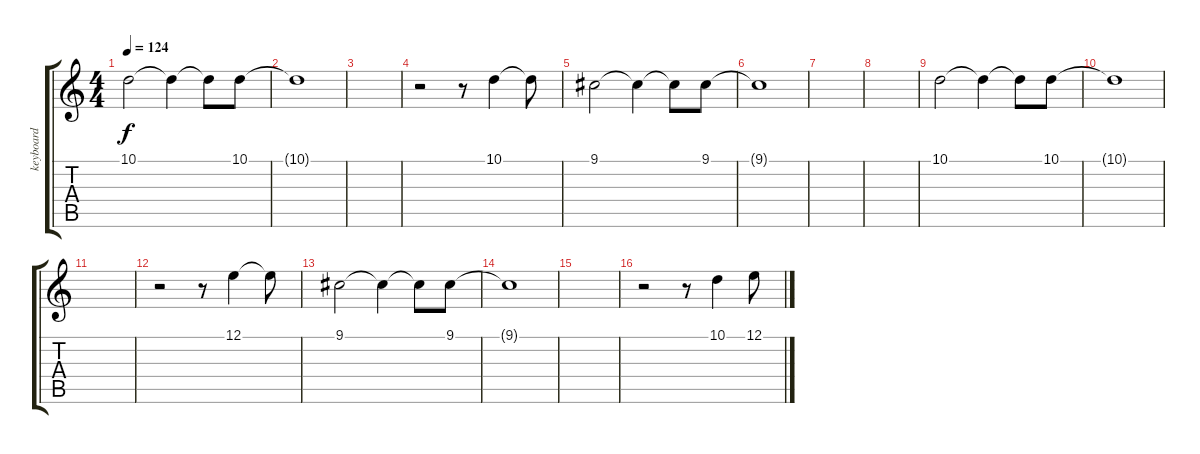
\track ("keyboard" "keyboard") {instrument fx7echoes}
\staff {score tabs}
\tuning (E4 B3 G3 D3 A2 E2) {hide}
\ts (4 4)
\tempo 124
\clef g2
\ks c
10.1.2{dy f} 10.1{t}.4 10.1{t}.8 10.1.8 |
10.1{t}.1 |
|
r.2 r.8 10.1.4 10.1{t}.8 |
9.1.2 9.1{t}.4 9.1{t}.8 9.1.8 |
9.1{t}.1 |
|
|
10.1.2 10.1{t}.4 10.1{t}.8 10.1.8 |
10.1{t}.1 |
|
r.2 r.8 12.1.4 12.1{t}.8 |
9.1.2 9.1{t}.4 9.1{t}.8 9.1.8 |
9.1{t}.1 |
|
r.2 r.8 10.1.4 12.1.8
